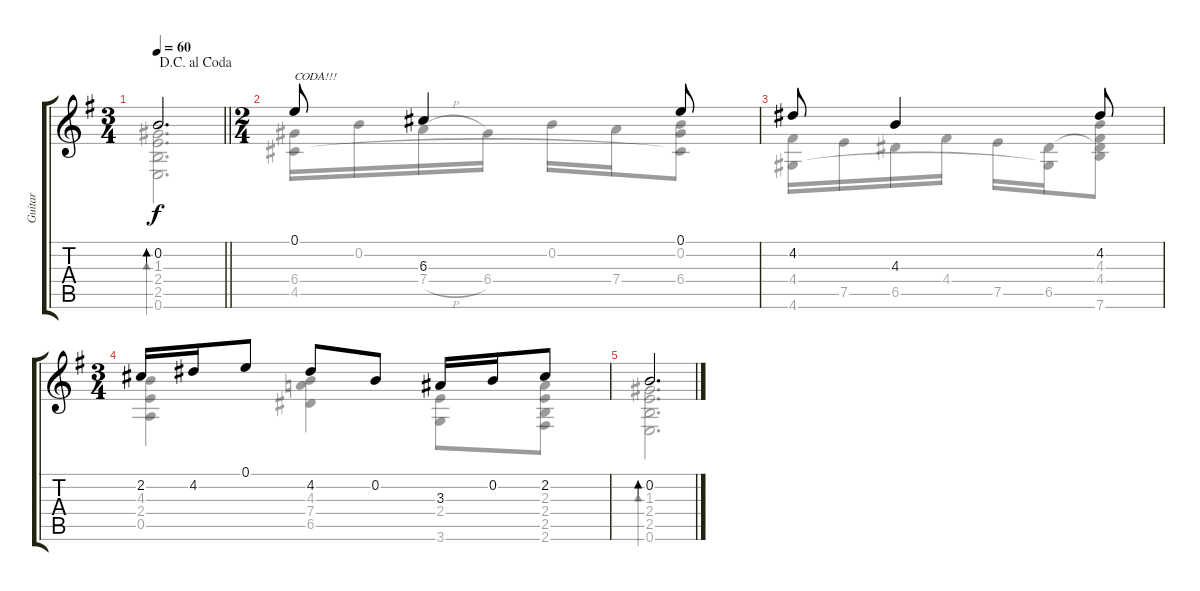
\track ("Guitar" "Guitar") {instrument acousticguitarnylon}
\staff {score tabs}
\tuning (E4 B3 G3 D3 A2 E2) {hide}
\voice
\ts (3 4)
\jump dacapoalcoda
\tempo 60
\clef g2
\barLineRight lightlight
\ks eminor
0.2.2{d bd 120 dy f} |
\ts (2 4)
0.1.8{txt "CODA!!!"} 6.3.4 0.1.8 |
4.2.8 4.3.4 4.2.8 |
\ts (3 4)
2.2.16 4.2.16 0.1.8 4.2.8 0.2.8 3.3.16 0.2.16 2.2.8 |
0.2.2{d bd 120}
\voice
\clef g2
\ottava regular
\simile none
\barLineRight lightlight
\ks eminor
(1.3 2.4 2.5 0.6).2{d bd 120 dy f} |
(6.4 4.5).16 0.2.16 7.4{h}.16 6.4.16 0.2.16 7.4.16 (0.2 6.4 4.5{t}).8 |
(4.4 4.6).16 7.5.16 6.5.16 4.4.16 7.5.16 (6.5 4.6{t}).16 (4.3 4.4 6.5{t} 7.6).8 |
(4.3 2.4 0.5).4 (4.3 7.4 6.5).4 (2.4 3.6).8 (2.3 2.4 2.5 2.6).8 |
(1.3 2.4 2.5 0.6).2{d bd 120}
